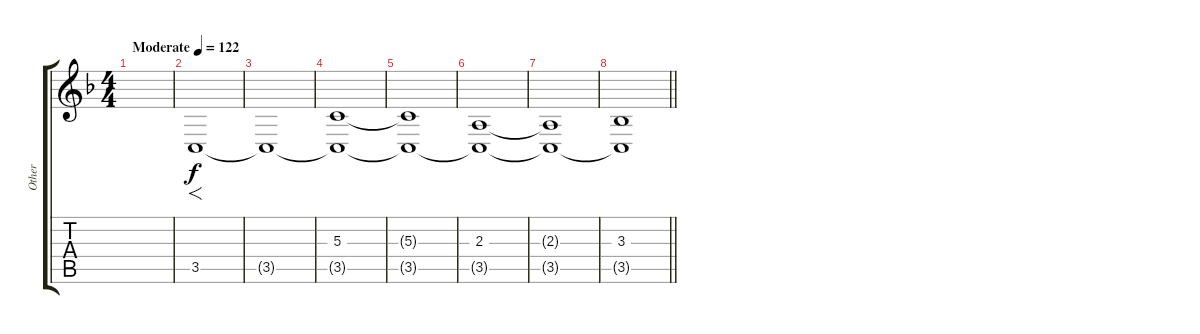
\track ("Other" "Other") {instrument lead1square}
\staff {score tabs}
\tuning (E4 B3 G3 D3 A2 E2) {hide}
\ts (4 4)
\tempo (122 "Moderate")
\clef g2
\ks f
|
3.5.1{f} |
3.5{t}.1 |
(5.3 3.5{t}).1 |
(5.3{t} 3.5{t}).1 |
(2.3 3.5{t}).1 |
(2.3{t} 3.5{t}).1 |
\barLineRight lightlight
(3.3 3.5{t}).1
